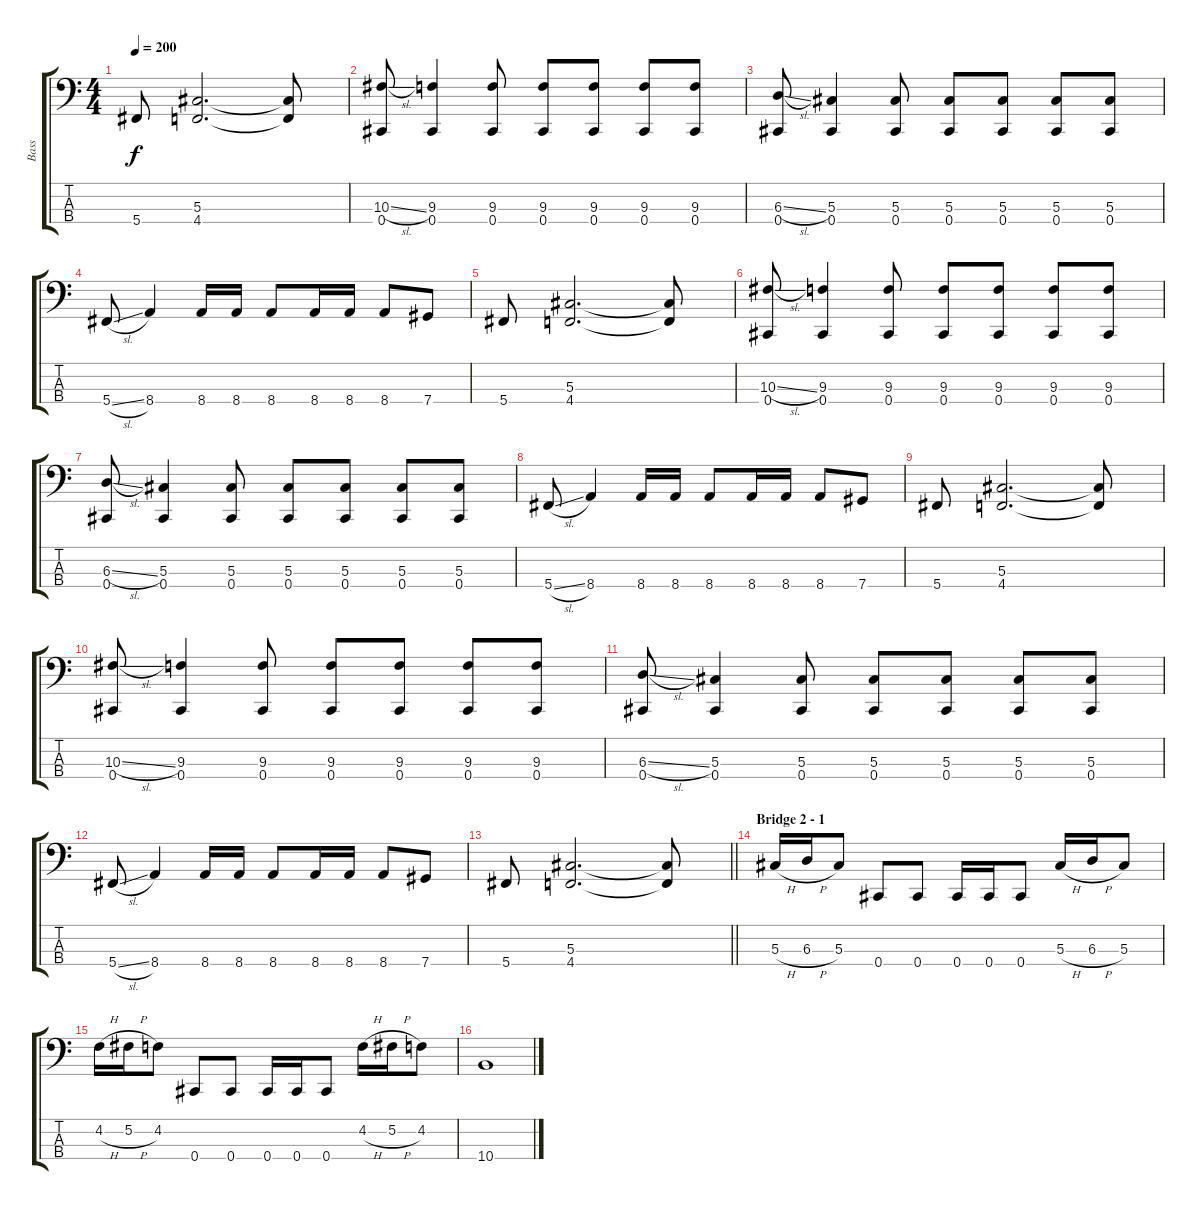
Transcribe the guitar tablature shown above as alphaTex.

\track ("Bass" "Bass") {instrument electricbassfinger}
\staff {score tabs}
\tuning (Gb2 Db2 Ab1 Db1) {hide}
\ts (4 4)
\tempo 200
\clef f4
\ks c
5.4.8{dy f} (5.3 4.4).2{d} (5.3{t} 4.4{t}).8 |
(10.3{sl} 0.4).8 (9.3 0.4).4 (9.3 0.4).8 (9.3 0.4).8 (9.3 0.4).8 (9.3 0.4).8 (9.3 0.4).8 |
(6.3{sl} 0.4).8 (5.3 0.4).4 (5.3 0.4).8 (5.3 0.4).8 (5.3 0.4).8 (5.3 0.4).8 (5.3 0.4).8 |
5.4{sl}.8 8.4.4 8.4.16 8.4.16 8.4.8 8.4.16 8.4.16 8.4.8 7.4.8 |
5.4.8 (5.3 4.4).2{d} (5.3{t} 4.4{t}).8 |
(10.3{sl} 0.4).8 (9.3 0.4).4 (9.3 0.4).8 (9.3 0.4).8 (9.3 0.4).8 (9.3 0.4).8 (9.3 0.4).8 |
(6.3{sl} 0.4).8 (5.3 0.4).4 (5.3 0.4).8 (5.3 0.4).8 (5.3 0.4).8 (5.3 0.4).8 (5.3 0.4).8 |
5.4{sl}.8 8.4.4 8.4.16 8.4.16 8.4.8 8.4.16 8.4.16 8.4.8 7.4.8 |
5.4.8 (5.3 4.4).2{d} (5.3{t} 4.4{t}).8 |
(10.3{sl} 0.4).8 (9.3 0.4).4 (9.3 0.4).8 (9.3 0.4).8 (9.3 0.4).8 (9.3 0.4).8 (9.3 0.4).8 |
(6.3{sl} 0.4).8 (5.3 0.4).4 (5.3 0.4).8 (5.3 0.4).8 (5.3 0.4).8 (5.3 0.4).8 (5.3 0.4).8 |
5.4{sl}.8 8.4.4 8.4.16 8.4.16 8.4.8 8.4.16 8.4.16 8.4.8 7.4.8 |
\barLineRight lightlight
5.4.8 (5.3 4.4).2{d} (5.3{t} 4.4{t}).8 |
\section ("" "Bridge 2 - 1")
5.3{h}.16 6.3{h}.16 5.3.8 0.4.8 0.4.8 0.4.16 0.4.16 0.4.8 5.3{h}.16 6.3{h}.16 5.3.8 |
4.2{h}.16 5.2{h}.16 4.2.8 0.4.8 0.4.8 0.4.16 0.4.16 0.4.8 4.2{h}.16 5.2{h}.16 4.2.8 |
10.4.1
